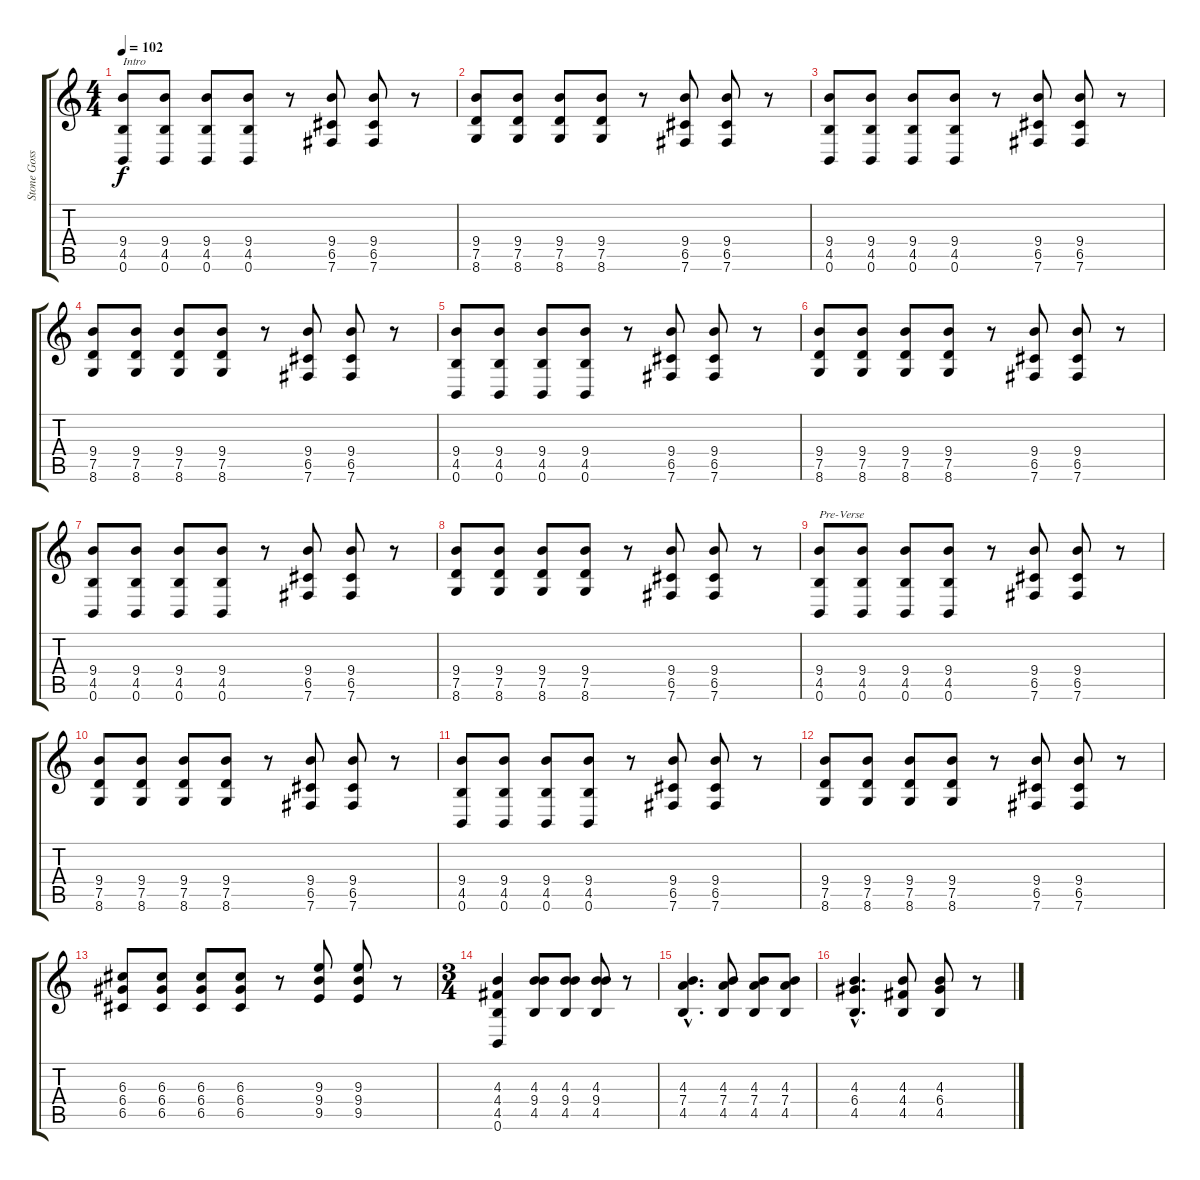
\track ("Stone Gossard" "Stone Goss") {instrument acousticguitarsteel}
\staff {score tabs}
\tuning (D4 B3 G3 D3 G2 B1) {hide}
\ts (4 4)
\tempo 102
\clef g2
\ks c
(9.4 4.5 0.6).8{txt "Intro" dy f instrument acousticguitarsteel} (9.4 4.5 0.6).8 (9.4 4.5 0.6).8 (9.4 4.5 0.6).8 r.8 (9.4 6.5 7.6).8 (9.4 6.5 7.6).8 r.8 |
(9.4 7.5 8.6).8 (9.4 7.5 8.6).8 (9.4 7.5 8.6).8 (9.4 7.5 8.6).8 r.8 (9.4 6.5 7.6).8 (9.4 6.5 7.6).8 r.8 |
(9.4 4.5 0.6).8 (9.4 4.5 0.6).8 (9.4 4.5 0.6).8 (9.4 4.5 0.6).8 r.8 (9.4 6.5 7.6).8 (9.4 6.5 7.6).8 r.8 |
(9.4 7.5 8.6).8 (9.4 7.5 8.6).8 (9.4 7.5 8.6).8 (9.4 7.5 8.6).8 r.8 (9.4 6.5 7.6).8 (9.4 6.5 7.6).8 r.8 |
(9.4 4.5 0.6).8 (9.4 4.5 0.6).8 (9.4 4.5 0.6).8 (9.4 4.5 0.6).8 r.8 (9.4 6.5 7.6).8 (9.4 6.5 7.6).8 r.8 |
(9.4 7.5 8.6).8 (9.4 7.5 8.6).8 (9.4 7.5 8.6).8 (9.4 7.5 8.6).8 r.8 (9.4 6.5 7.6).8 (9.4 6.5 7.6).8 r.8 |
(9.4 4.5 0.6).8 (9.4 4.5 0.6).8 (9.4 4.5 0.6).8 (9.4 4.5 0.6).8 r.8 (9.4 6.5 7.6).8 (9.4 6.5 7.6).8 r.8 |
(9.4 7.5 8.6).8 (9.4 7.5 8.6).8 (9.4 7.5 8.6).8 (9.4 7.5 8.6).8 r.8 (9.4 6.5 7.6).8 (9.4 6.5 7.6).8 r.8 |
(9.4 4.5 0.6).8{txt "Pre-Verse"} (9.4 4.5 0.6).8 (9.4 4.5 0.6).8 (9.4 4.5 0.6).8 r.8 (9.4 6.5 7.6).8 (9.4 6.5 7.6).8 r.8 |
(9.4 7.5 8.6).8 (9.4 7.5 8.6).8 (9.4 7.5 8.6).8 (9.4 7.5 8.6).8 r.8 (9.4 6.5 7.6).8 (9.4 6.5 7.6).8 r.8 |
(9.4 4.5 0.6).8 (9.4 4.5 0.6).8 (9.4 4.5 0.6).8 (9.4 4.5 0.6).8 r.8 (9.4 6.5 7.6).8 (9.4 6.5 7.6).8 r.8 |
(9.4 7.5 8.6).8 (9.4 7.5 8.6).8 (9.4 7.5 8.6).8 (9.4 7.5 8.6).8 r.8 (9.4 6.5 7.6).8 (9.4 6.5 7.6).8 r.8 |
(6.3 6.4 6.5).8 (6.3 6.4 6.5).8 (6.3 6.4 6.5).8 (6.3 6.4 6.5).8 r.8 (9.3 9.4 9.5).8 (9.3 9.4 9.5).8 r.8 |
\ts (3 4)
(4.3 4.4 4.5 0.6).4 (4.3 9.4 4.5).8 (4.3 9.4 4.5).8 (4.3 9.4 4.5).8 r.8 |
(4.3{hac} 7.4{hac} 4.5{hac}).4{d} (4.3 7.4 4.5).8 (4.3 7.4 4.5).8 (4.3 7.4 4.5).8 |
(4.3{hac} 6.4{hac} 4.5{hac}).4{d} (4.3 4.4 4.5).8 (4.3 6.4 4.5).8 r.8
